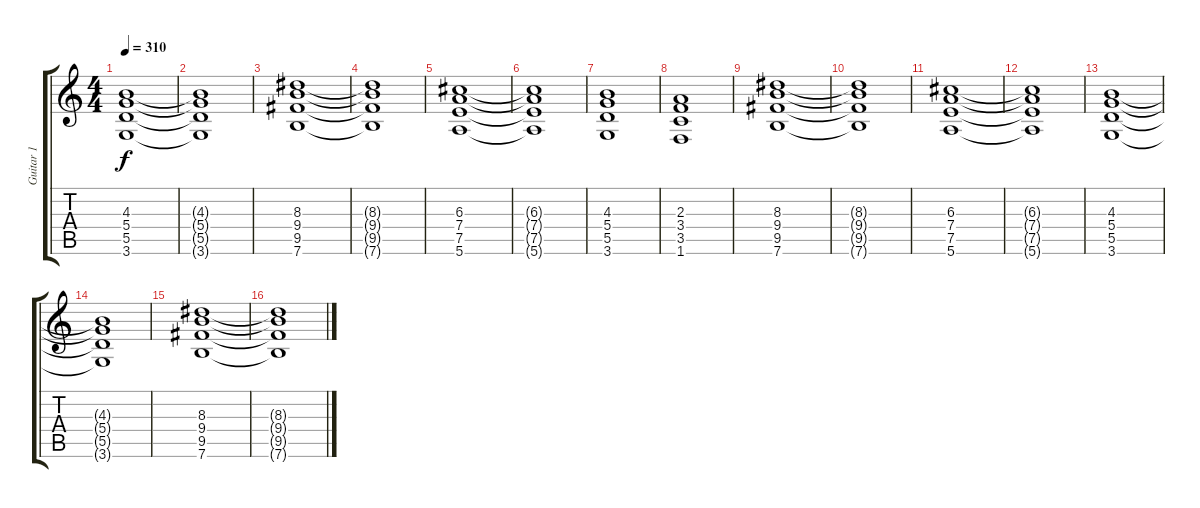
\track ("Guitar 1" "Guitar 1") {instrument electricguitarjazz}
\staff {score tabs}
\tuning (E4 B3 G3 D3 A2 E2) {hide}
\ts (4 4)
\tempo 310
\clef g2
\ks c
(4.3 5.4 5.5 3.6).1{dy f} |
(4.3{t} 5.4{t} 5.5{t} 3.6{t}).1 |
(8.3 9.4 9.5 7.6).1 |
(8.3{t} 9.4{t} 9.5{t} 7.6{t}).1 |
(6.3 7.4 7.5 5.6).1 |
(6.3{t} 7.4{t} 7.5{t} 5.6{t}).1 |
(4.3 5.4 5.5 3.6).1 |
(2.3 3.4 3.5 1.6).1 |
(8.3 9.4 9.5 7.6).1 |
(8.3{t} 9.4{t} 9.5{t} 7.6{t}).1 |
(6.3 7.4 7.5 5.6).1 |
(6.3{t} 7.4{t} 7.5{t} 5.6{t}).1 |
(4.3 5.4 5.5 3.6).1 |
(4.3{t} 5.4{t} 5.5{t} 3.6{t}).1 |
(8.3 9.4 9.5 7.6).1 |
(8.3{t} 9.4{t} 9.5{t} 7.6{t}).1
